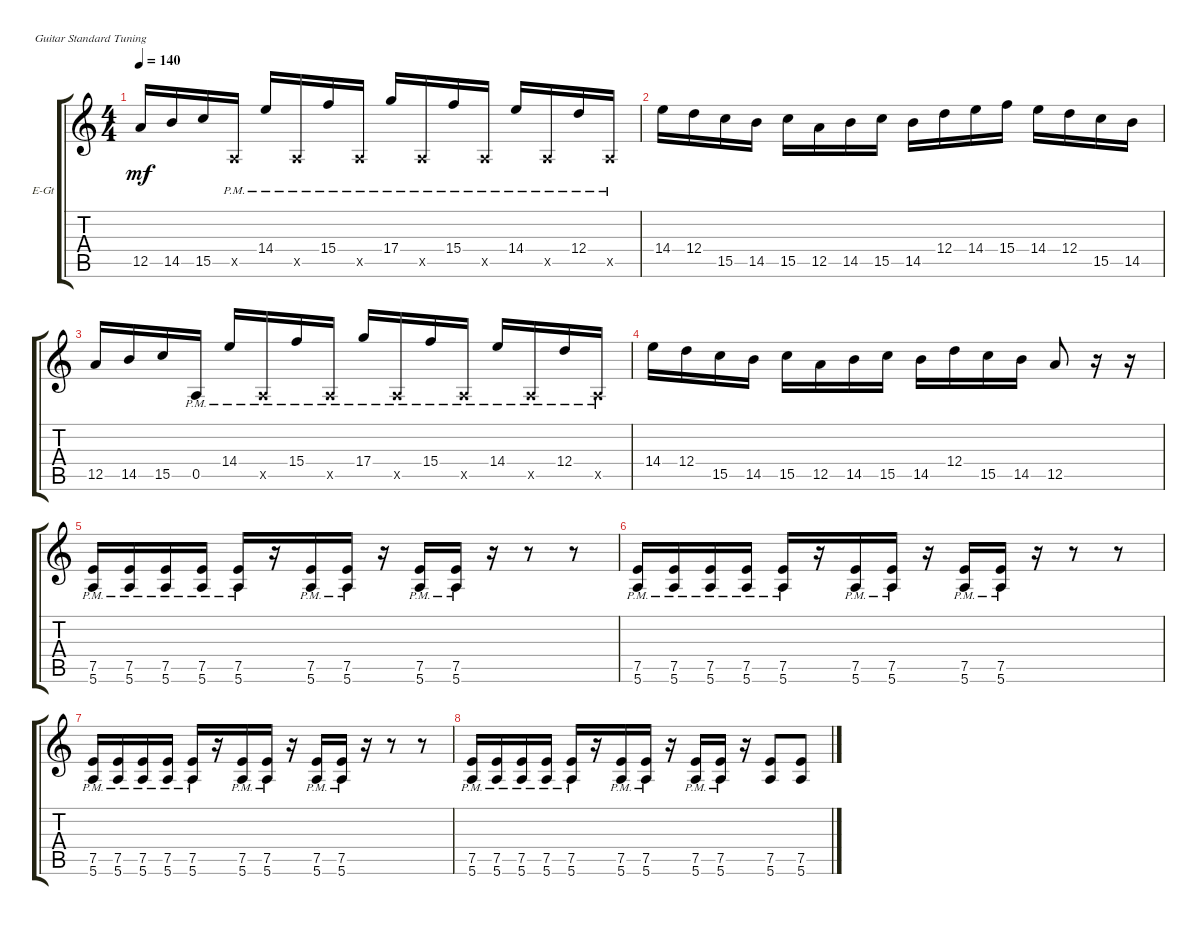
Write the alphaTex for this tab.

\defaultSystemsLayout 4
\bracketExtendMode groupsimilarinstruments
\firstSystemTrackNameOrientation horizontal
\otherSystemsTrackNameOrientation horizontal
\track ("Mission" "E-Gt") {instrument distortionguitar}
\staff {score tabs}
\tuning (E4 B3 G3 D3 A2 E2)
\ts (4 4)
\tempo 140
\clef g2
\ks c
12.5.16{dy mf} 14.5.16 15.5.16 0.5{pm x}.16 14.4{pm}.16 0.5{pm x}.16 15.4{pm}.16 0.5{pm x}.16 17.4{pm}.16 0.5{pm x}.16 15.4{pm}.16 0.5{pm x}.16 14.4{pm}.16 0.5{pm x}.16 12.4{pm}.16 0.5{pm x}.16 |
14.4.16 12.4.16 15.5.16 14.5.16 15.5.16 12.5.16 14.5.16 15.5.16 14.5.16 12.4.16 14.4.16 15.4.16 14.4.16 12.4.16 15.5.16 14.5.16 |
12.5.16 14.5.16 15.5.16 0.5{pm}.16 14.4{pm}.16 0.5{pm x}.16 15.4{pm}.16 0.5{pm x}.16 17.4{pm}.16 0.5{pm x}.16 15.4{pm}.16 0.5{pm x}.16 14.4{pm}.16 0.5{pm x}.16 12.4{pm}.16 0.5{pm x}.16 |
14.4.16 12.4.16 15.5.16 14.5.16 15.5.16 12.5.16 14.5.16 15.5.16 14.5.16 12.4.16 15.5.16 14.5.16 12.5.8 r.16 r.16 |
(5.6{pm} 7.5{pm}).16 (5.6{pm} 7.5{pm}).16 (5.6{pm} 7.5{pm}).16 (5.6{pm} 7.5{pm}).16 (5.6{pm} 7.5{pm}).16 r.16 (5.6{pm} 7.5{pm}).16 (5.6{pm} 7.5{pm}).16 r.16 (7.5{pm} 5.6{pm}).16 (5.6{pm} 7.5{pm}).16 r.16 r.8 r.8 |
(5.6{pm} 7.5{pm}).16 (5.6{pm} 7.5{pm}).16 (5.6{pm} 7.5{pm}).16 (5.6{pm} 7.5{pm}).16 (5.6{pm} 7.5{pm}).16 r.16 (5.6{pm} 7.5{pm}).16 (5.6{pm} 7.5{pm}).16 r.16 (7.5{pm} 5.6{pm}).16 (5.6{pm} 7.5{pm}).16 r.16 r.8 r.8 |
(5.6{pm} 7.5{pm}).16 (5.6{pm} 7.5{pm}).16 (5.6{pm} 7.5{pm}).16 (5.6{pm} 7.5{pm}).16 (5.6{pm} 7.5{pm}).16 r.16 (5.6{pm} 7.5{pm}).16 (5.6{pm} 7.5{pm}).16 r.16 (7.5{pm} 5.6{pm}).16 (5.6{pm} 7.5{pm}).16 r.16 r.8 r.8 |
(5.6{pm} 7.5{pm}).16 (5.6{pm} 7.5{pm}).16 (5.6{pm} 7.5{pm}).16 (5.6{pm} 7.5{pm}).16 (5.6{pm} 7.5{pm}).16 r.16 (5.6{pm} 7.5{pm}).16 (5.6{pm} 7.5{pm}).16 r.16 (7.5{pm} 5.6{pm}).16 (5.6{pm} 7.5{pm}).16 r.16 (5.6 7.5).8 (5.6 7.5).8
